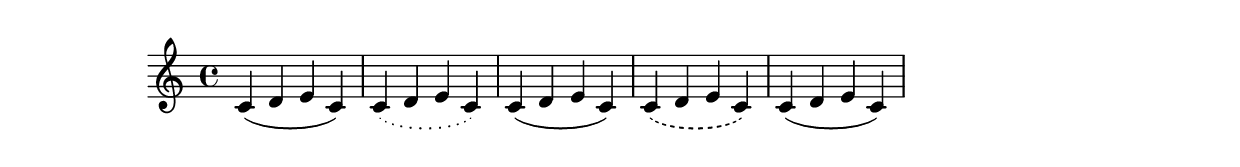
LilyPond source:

%% Do not edit this file; it is automatically
%% generated from LSR http://lsr.dsi.unimi.it
%% This file is in the public domain.
\version "2.13.16"

\header {
  lsrtags = "expressive-marks, editorial-annotations"

%% Translation of GIT committish: d2119a9e5e951c6ae850322f41444ac98d1ed492
  texidoces = "
Se puede cambiar el aspecto de las ligaduras de expresión de
continuas a punteadas o intermitentes.

"
  doctitlees = "Modificar el aspecto continuo de una ligadura de expresión a punteado o intermitente"

  texidoc = "
The appearance of slurs may be changed from solid to dotted or dashed.

"
  doctitle = "Changing the appearance of a slur from solid to dotted or dashed"
} % begin verbatim

\relative c' {
  c4( d e c)
  \slurDotted
  c4( d e c)
  \slurSolid
  c4( d e c)
  \slurDashed
  c4( d e c)
  \slurSolid
  c4( d e c)
}


